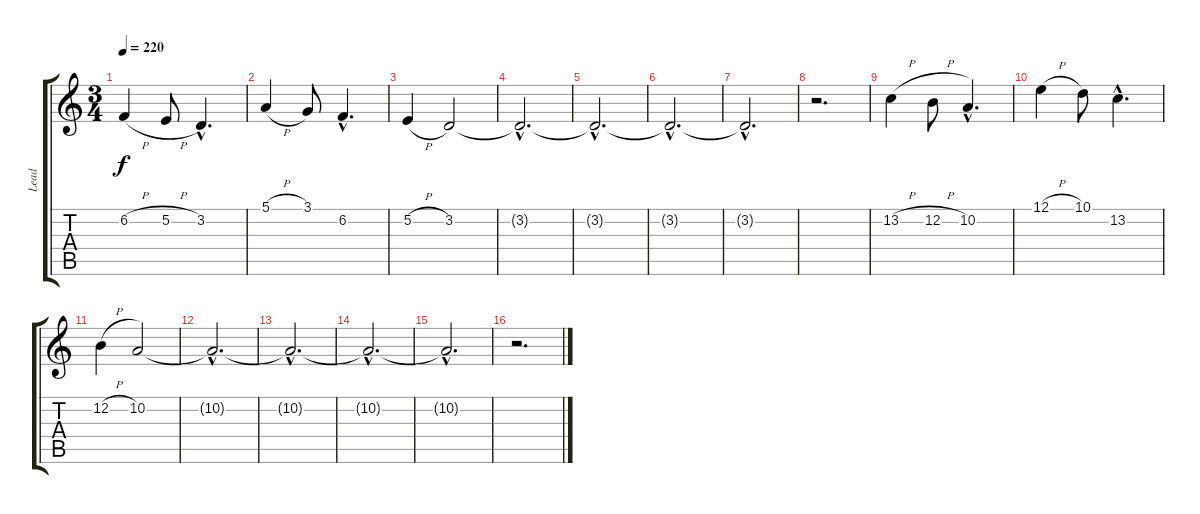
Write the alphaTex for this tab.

\track ("Lead" "Lead") {instrument flute}
\staff {score tabs}
\tuning (E4 B3 G3 D3 A2 E2) {hide}
\ts (3 4)
\tempo 220
\clef g2
\ks c
6.2{h}.4{dy f} 5.2{h}.8 3.2{hac}.4{d} |
5.1{h}.4 3.1.8 6.2{hac}.4{d} |
5.2{h}.4 3.2.2 |
3.2{hac t}.2{d} |
3.2{hac t}.2{d} |
3.2{hac t}.2{d} |
3.2{hac t}.2{d} |
r.2{d} |
13.2{h}.4 12.2{h}.8 10.2{hac}.4{d} |
12.1{h}.4 10.1.8 13.2{hac}.4{d} |
12.2{h}.4 10.2.2 |
10.2{hac t}.2{d} |
10.2{hac t}.2{d} |
10.2{hac t}.2{d} |
10.2{hac t}.2{d} |
r.2{d}
